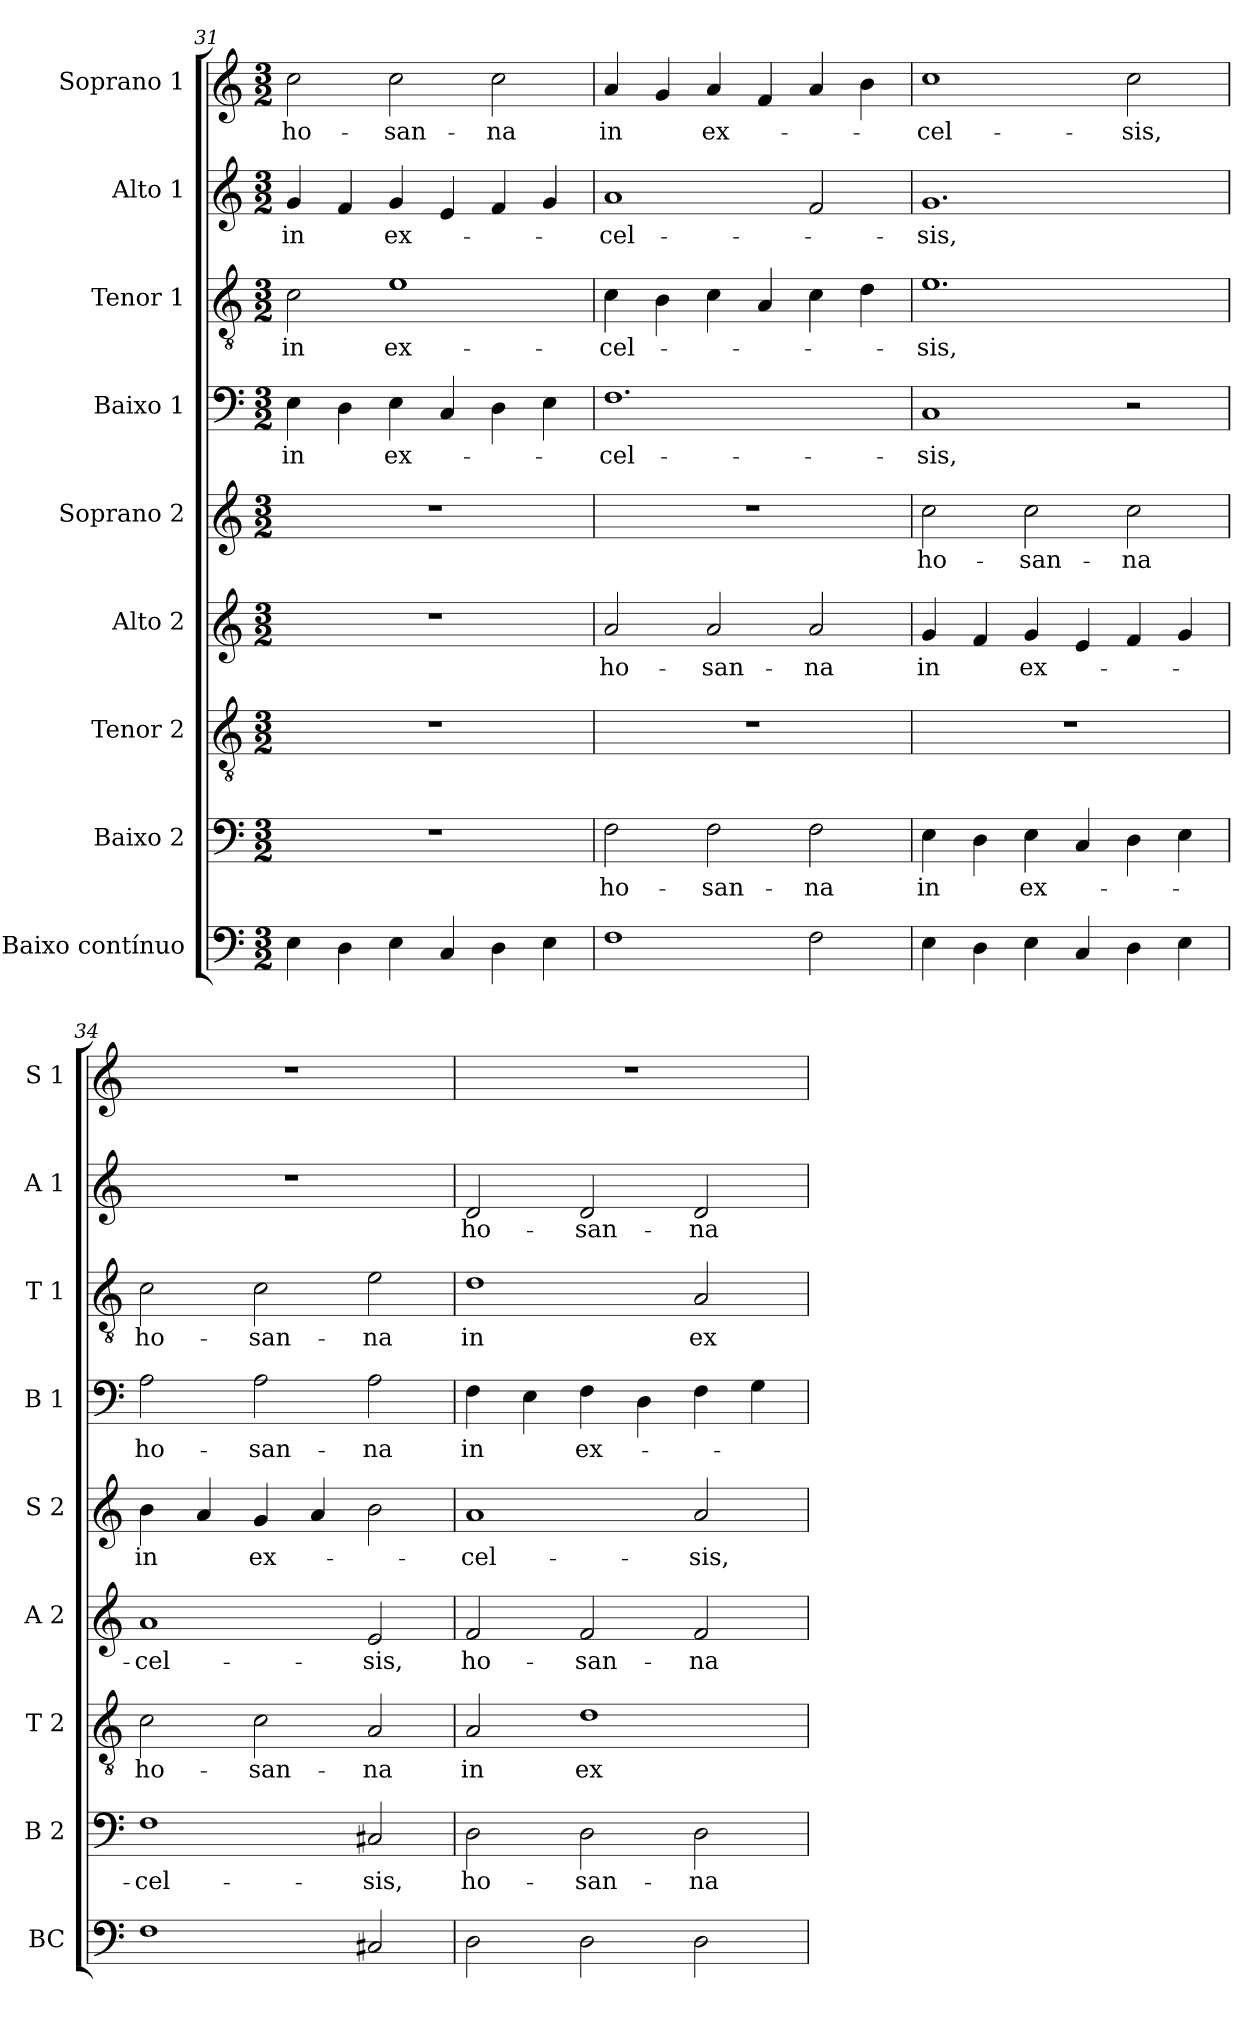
**kern	**kern	**text	**kern	**text	**kern	**text	**kern	**text	**kern	**text	**kern	**text	**kern	**text	**kern	**text
*part9	*part8	*part8	*part7	*part7	*part6	*part6	*part5	*part5	*part4	*part4	*part3	*part3	*part2	*part2	*part1	*part1
*staff9	*staff8	*staff8	*staff7	*staff7	*staff6	*staff6	*staff5	*staff5	*staff4	*staff4	*staff3	*staff3	*staff2	*staff2	*staff1	*staff1
*I"Baixo contínuo	*I"Baixo 2	*	*I"Tenor 2	*	*I"Alto 2	*	*I"Soprano 2	*	*I"Baixo 1	*	*I"Tenor 1	*	*I"Alto 1	*	*I"Soprano 1	*
*I'BC	*I'B 2	*	*I'T 2	*	*I'A 2	*	*I'S 2	*	*I'B 1	*	*I'T 1	*	*I'A 1	*	*I'S 1	*
*clefF4	*clefF4	*	*clefGv2	*	*clefG2	*	*clefG2	*	*clefF4	*	*clefGv2	*	*clefG2	*	*clefG2	*
*k[]	*k[]	*	*k[]	*	*k[]	*	*k[]	*	*k[]	*	*k[]	*	*k[]	*	*k[]	*
*C:	*C:	*	*C:	*	*C:	*	*C:	*	*C:	*	*C:	*	*C:	*	*C:	*
*M3/2	*M3/2	*	*M3/2	*	*M3/2	*	*M3/2	*	*M3/2	*	*M3/2	*	*M3/2	*	*M3/2	*
=31	=31	=31	=31	=31	=31	=31	=31	=31	=31	=31	=31	=31	=31	=31	=31	=31
!	!	!	!	!	!	!	!	!	!	!LO:LY:b	!	!LO:LY:b	!	!LO:LY:b	!	!LO:LY:b
4E\	1.r	.	1.r	.	1.r	.	1.r	.	4E\	in	2c\	in	4g/	in	2cc\	ho-
4D\	.	.	.	.	.	.	.	.	4D\	.	.	.	4f/	.	.	.
!	!	!	!	!	!	!	!	!	!	!LO:LY:b	!	!LO:LY:b	!	!LO:LY:b	!	!LO:LY:b
4E\	.	.	.	.	.	.	.	.	4E\	ex-	1e	ex-	4g/	ex-	2cc\	-san-
4C/	.	.	.	.	.	.	.	.	4C/	.	.	.	4e/	.	.	.
!	!	!	!	!	!	!	!	!	!	!	!	!	!	!	!	!LO:LY:b
4D\	.	.	.	.	.	.	.	.	4D\	.	.	.	4f/	.	2cc\	-na
4E\	.	.	.	.	.	.	.	.	4E\	.	.	.	4g/	.	.	.
=32	=32	=32	=32	=32	=32	=32	=32	=32	=32	=32	=32	=32	=32	=32	=32	=32
!	!	!LO:LY:b	!	!	!	!LO:LY:b	!	!	!	!LO:LY:b	!	!LO:LY:b	!	!LO:LY:b	!	!LO:LY:b
1F	2F\	ho-	1.r	.	2a/	ho-	1.r	.	1.F	-cel-	4c\	-cel-	1a	-cel-	4a/	in
.	.	.	.	.	.	.	.	.	.	.	4B\	.	.	.	4g/	.
!	!	!LO:LY:b	!	!	!	!LO:LY:b	!	!	!	!	!	!	!	!	!	!LO:LY:b
.	2F\	-san-	.	.	2a/	-san-	.	.	.	.	4c\	.	.	.	4a/	ex-
.	.	.	.	.	.	.	.	.	.	.	4A/	.	.	.	4f/	.
!	!	!LO:LY:b	!	!	!	!LO:LY:b	!	!	!	!	!	!	!	!	!	!
2F\	2F\	-na	.	.	2a/	-na	.	.	.	.	4c\	.	2f/	.	4a/	.
.	.	.	.	.	.	.	.	.	.	.	4d\	.	.	.	4b\	.
=33	=33	=33	=33	=33	=33	=33	=33	=33	=33	=33	=33	=33	=33	=33	=33	=33
!	!	!LO:LY:b	!	!	!	!LO:LY:b	!	!LO:LY:b	!	!LO:LY:b	!	!LO:LY:b	!	!LO:LY:b	!	!LO:LY:b
4E\	4E\	in	1.r	.	4g/	in	2cc\	ho-	1C	-sis,	1.e	-sis,	1.g	-sis,	1cc	-cel-
4D\	4D\	.	.	.	4f/	.	.	.	.	.	.	.	.	.	.	.
!	!	!LO:LY:b	!	!	!	!LO:LY:b	!	!LO:LY:b	!	!	!	!	!	!	!	!
4E\	4E\	ex-	.	.	4g/	ex-	2cc\	-san-	.	.	.	.	.	.	.	.
4C/	4C/	.	.	.	4e/	.	.	.	.	.	.	.	.	.	.	.
!	!	!	!	!	!	!	!	!LO:LY:b	!	!	!	!	!	!	!	!LO:LY:b
4D\	4D\	.	.	.	4f/	.	2cc\	-na	2r	.	.	.	.	.	2cc\	-sis,
4E\	4E\	.	.	.	4g/	.	.	.	.	.	.	.	.	.	.	.
!!LO:PB:g=z
=34	=34	=34	=34	=34	=34	=34	=34	=34	=34	=34	=34	=34	=34	=34	=34	=34
!	!	!LO:LY:b	!	!LO:LY:b	!	!LO:LY:b	!	!LO:LY:b	!	!LO:LY:b	!	!LO:LY:b	!	!	!	!
1F	1F	-cel-	2c\	ho-	1a	-cel-	4b\	in	2A\	ho-	2c\	ho-	1.r	.	1.r	.
.	.	.	.	.	.	.	4a/	.	.	.	.	.	.	.	.	.
!	!	!	!	!LO:LY:b	!	!	!	!LO:LY:b	!	!LO:LY:b	!	!LO:LY:b	!	!	!	!
.	.	.	2c\	-san-	.	.	4g/	ex-	2A\	-san-	2c\	-san-	.	.	.	.
.	.	.	.	.	.	.	4a/	.	.	.	.	.	.	.	.	.
!	!	!LO:LY:b	!	!LO:LY:b	!	!LO:LY:b	!	!	!	!LO:LY:b	!	!LO:LY:b	!	!	!	!
2C#X/	2C#X/	-sis,	2A/	-na	2e/	-sis,	2b\	.	2A\	-na	2e\	-na	.	.	.	.
=35	=35	=35	=35	=35	=35	=35	=35	=35	=35	=35	=35	=35	=35	=35	=35	=35
!	!	!LO:LY:b	!	!LO:LY:b	!	!LO:LY:b	!	!LO:LY:b	!	!LO:LY:b	!	!LO:LY:b	!	!LO:LY:b	!	!
2D\	2D\	ho-	2A/	in	2f/	ho-	1a	-cel-	4F\	in	1d	in	2d/	ho-	1.r	.
.	.	.	.	.	.	.	.	.	4E\	.	.	.	.	.	.	.
!	!	!LO:LY:b	!	!LO:LY:b	!	!LO:LY:b	!	!	!	!LO:LY:b	!	!	!	!LO:LY:b	!	!
2D\	2D\	-san-	1d	ex-	2f/	-san-	.	.	4F\	ex-	.	.	2d/	-san-	.	.
.	.	.	.	.	.	.	.	.	4D\	.	.	.	.	.	.	.
!	!	!LO:LY:b	!	!	!	!LO:LY:b	!	!LO:LY:b	!	!	!	!LO:LY:b	!	!LO:LY:b	!	!
2D\	2D\	-na	.	.	2f/	-na	2a/	-sis,	4F\	.	2A/	ex-	2d/	-na	.	.
.	.	.	.	.	.	.	.	.	4G\	.	.	.	.	.	.	.
=	=	=	=	=	=	=	=	=	=	=	=	=	=	=	=	=
*-	*-	*-	*-	*-	*-	*-	*-	*-	*-	*-	*-	*-	*-	*-	*-	*-
